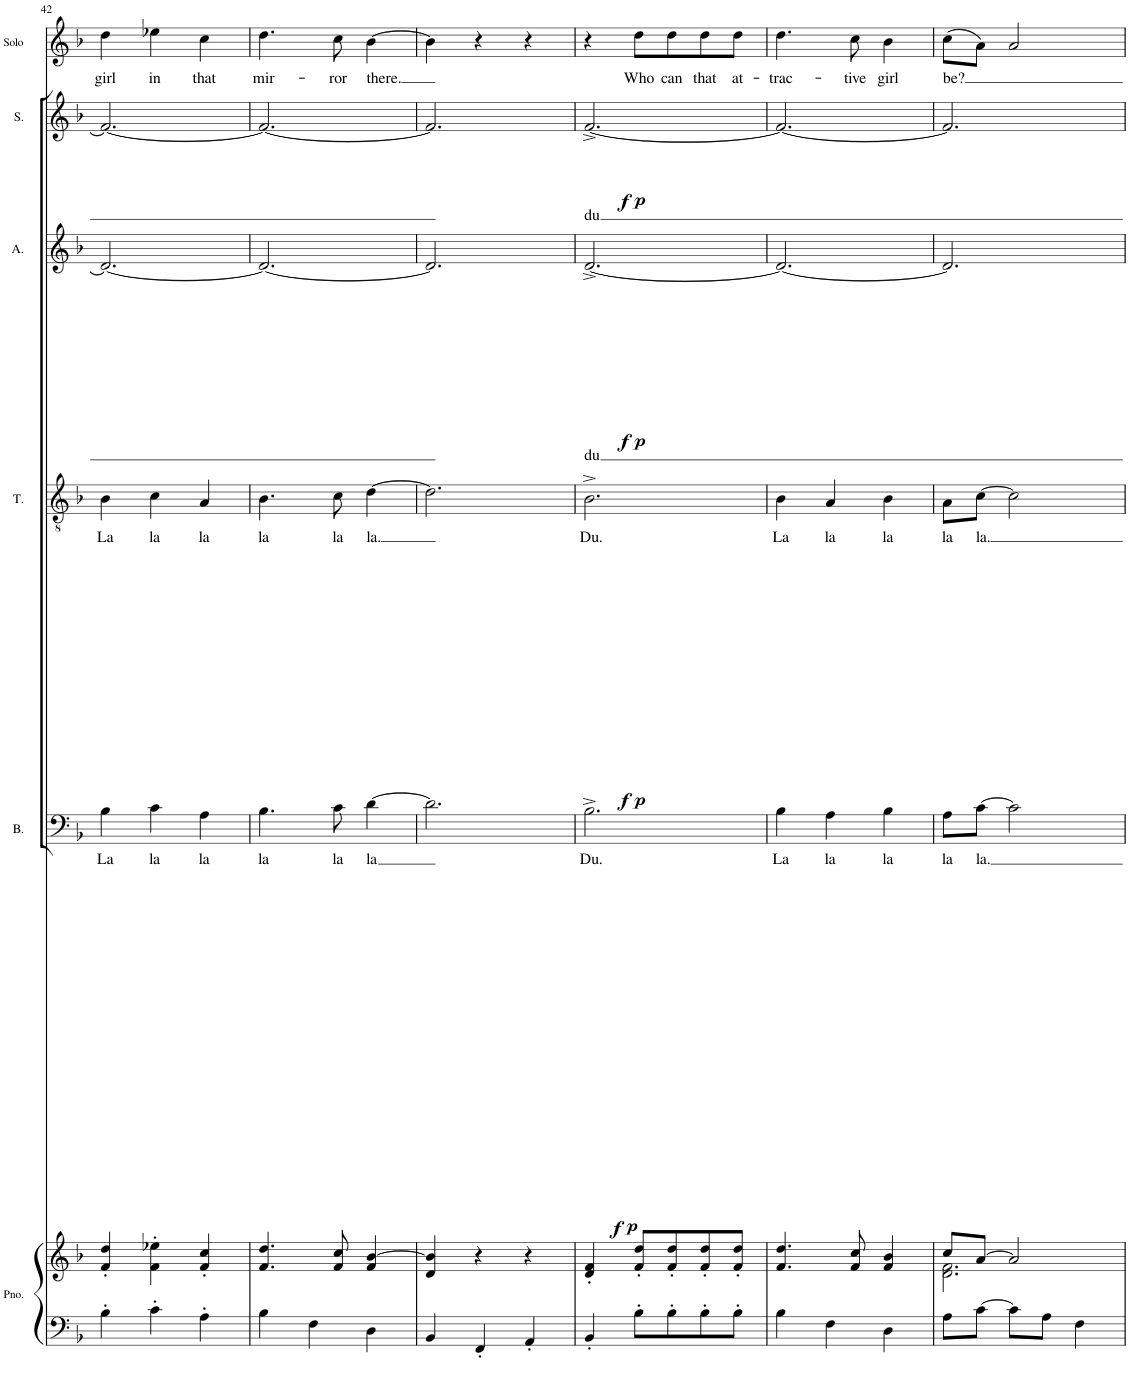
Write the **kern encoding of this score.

**kern	**kern	**kern	**text	**dynam	**kern	**text	**dynam	**kern	**text	**dynam	**kern	**text	**dynam	**kern	**text
*part6	*part6	*part5	*part5	*part5	*part4	*part4	*part4	*part3	*part3	*part3	*part2	*part2	*part2	*part1	*part1
*staff7	*staff6	*staff5	*staff5	*staff5	*staff4	*staff4	*staff4	*staff3	*staff3	*staff3	*staff2	*staff2	*staff2	*staff1	*staff1
*I"Piano	*	*I"Bass	*	*	*I"Tenor	*	*	*I"Alto	*	*	*I"Soprano	*	*	*I"Soprano Solo	*
*I'Pno.	*	*I'B.	*	*	*I'T.	*	*	*I'A.	*	*	*I'S.	*	*	*I'Solo	*
!!LO:PB:g=z
*clefF4	*clefG2	*clefF4	*	*	*clefGv2	*	*	*clefG2	*	*	*clefG2	*	*	*clefG2	*
*k[b-]	*k[b-]	*k[b-]	*	*	*k[b-]	*	*	*k[b-]	*	*	*k[b-]	*	*	*k[b-]	*
*M3/4	*M3/4	*M3/4	*	*	*M3/4	*	*	*M3/4	*	*	*M3/4	*	*	*M3/4	*
=42	=42	=42	=42	=42	=42	=42	=42	=42	=42	=42	=42	=42	=42	=42	=42
!	!	!	!LO:LY:b	!	!	!LO:LY:b	!	!	!	!	!	!	!	!	!LO:LY:b
4B-'\	4f/' 4dd/'	4B-\	La	.	4B-\	La	.	2.d/_	.	.	2.f/_	.	.	4dd\	girl
!	!	!	!LO:LY:b	!	!	!LO:LY:b	!	!	!	!	!	!	!	!	!LO:LY:b
4c'\	4f\' 4ee-X\'	4c\	la	.	4c\	la	.	.	.	.	.	.	.	4ee-X\	in
!	!	!	!LO:LY:b	!	!	!LO:LY:b	!	!	!	!	!	!	!	!	!LO:LY:b
4A'\	4f/' 4cc/'	4A\	la	.	4A/	la	.	.	.	.	.	.	.	4cc\	that
=43	=43	=43	=43	=43	=43	=43	=43	=43	=43	=43	=43	=43	=43	=43	=43
!	!	!	!LO:LY:b	!	!	!LO:LY:b	!	!	!	!	!	!	!	!	!LO:LY:b
4B-\	4.f/ 4.dd/	4.B-\	la	.	4.B-\	la	.	2.d/_	.	.	2.f/_	.	.	4.dd\	mir-
4F\	.	.	.	.	.	.	.	.	.	.	.	.	.	.	.
!	!	!	!LO:LY:b	!	!	!LO:LY:b	!	!	!	!	!	!	!	!	!LO:LY:b
.	8f/ 8cc/	8c\	la	.	8c\	la	.	.	.	.	.	.	.	8cc\	-ror
!	!	!	!LO:LY:b	!	!	!LO:LY:b	!	!	!	!	!	!	!	!	!LO:LY:b
4D\	4f/ [4b-/	[4d\	la	.	[4d\	la.	.	.	.	.	.	.	.	[4b-\	there.
=44	=44	=44	=44	=44	=44	=44	=44	=44	=44	=44	=44	=44	=44	=44	=44
4BB-/	4d/ 4b-/]	2.d\]	.	.	2.d\]	.	.	2.d/]	.	.	2.f/]	.	.	4b-\]	.
4FF'/	4r	.	.	.	.	.	.	.	.	.	.	.	.	4r	.
4AA'/	4r	.	.	.	.	.	.	.	.	.	.	.	.	4r	.
=45	=45	=45	=45	=45	=45	=45	=45	=45	=45	=45	=45	=45	=45	=45	=45
!	!	!	!LO:LY:b	!LO:DY:b	!	!LO:LY:b	!	!	!LO:LY:b	!	!	!LO:LY:b	!	!	!
!	!	!	!	!LO:DY:n=1:b	!	!	!LO:DY:b	!	!	!	!	!	!	!	!
!	!	!	!	!	!	!	!LO:DY:n=1:b	!	!	!LO:DY:b	!	!	!	!	!
!	!	!	!	!	!	!	!	!	!	!LO:DY:n=1:b	!	!	!LO:DY:b	!	!
!	!	!	!	!	!	!	!	!	!	!	!	!	!LO:DY:n=1:b	!	!
4BB-'/	4d/' 4f/'	2.B-^\	Du.	f p	2.B-^\	Du.	f p	[2.d^/	du	f p	[2.f^/	du	f p	4r	.
!	!	!	!	!	!	!	!	!	!	!	!	!	!	!	!LO:LY:b
8B-'\L	8f/' 8dd/'L	.	.	.	.	.	.	.	.	.	.	.	.	8dd\L	Who
!	!	!	!	!	!	!	!	!	!	!	!	!	!	!	!LO:LY:b
8B-'\	8f/' 8dd/'	.	.	.	.	.	.	.	.	.	.	.	.	8dd\	can
!	!	!	!	!	!	!	!	!	!	!	!	!	!	!	!LO:LY:b
8B-'\	8f/' 8dd/'	.	.	.	.	.	.	.	.	.	.	.	.	8dd\	that
!	!	!	!	!	!	!	!	!	!	!	!	!	!	!	!LO:LY:b
8B-'\J	8f/' 8dd/'J	.	.	.	.	.	.	.	.	.	.	.	.	8dd\J	at-
=46	=46	=46	=46	=46	=46	=46	=46	=46	=46	=46	=46	=46	=46	=46	=46
!	!	!	!LO:LY:b	!	!	!LO:LY:b	!	!	!	!	!	!	!	!	!LO:LY:b
4B-\	4.f/ 4.dd/	4B-\	La	.	4B-\	La	.	2.d/_	.	.	2.f/_	.	.	4.dd\	-trac-
!	!	!	!LO:LY:b	!	!	!LO:LY:b	!	!	!	!	!	!	!	!	!
4F\	.	4A\	la	.	4A/	la	.	.	.	.	.	.	.	.	.
!	!	!	!	!	!	!	!	!	!	!	!	!	!	!	!LO:LY:b
.	8f/ 8cc/	.	.	.	.	.	.	.	.	.	.	.	.	8cc\	-tive
!	!	!	!LO:LY:b	!	!	!LO:LY:b	!	!	!	!	!	!	!	!	!LO:LY:b
4D\	4f/ 4b-/	4B-\	la	.	4B-\	la	.	.	.	.	.	.	.	4b-\	girl
=47	=47	=47	=47	=47	=47	=47	=47	=47	=47	=47	=47	=47	=47	=47	=47
*	*^	*	*	*	*	*	*	*	*	*	*	*	*	*	*
!	!	!	!	!LO:LY:b	!	!	!LO:LY:b	!	!	!	!	!	!	!	!	!LO:LY:b
8A\L	8cc/L	2.d\ 2.f\	8A\L	la	.	8A\L	la	.	2.d/]	.	.	2.f/]	.	.	(8cc\L	be?
!	!	!	!	!LO:LY:b	!	!	!LO:LY:b	!	!	!	!	!	!	!	!	!
[8c\J	[8a/J	.	[8c\J	la.	.	[8c\J	la.	.	.	.	.	.	.	.	8a\J)	.
8c\L]	2a/]	.	2c\]	.	.	2c\]	.	.	.	.	.	.	.	.	2a/	.
8A\J	.	.	.	.	.	.	.	.	.	.	.	.	.	.	.	.
4F\	.	.	.	.	.	.	.	.	.	.	.	.	.	.	.	.
*	*v	*v	*	*	*	*	*	*	*	*	*	*	*	*	*	*
=	=	=	=	=	=	=	=	=	=	=	=	=	=	=	=
*-	*-	*-	*-	*-	*-	*-	*-	*-	*-	*-	*-	*-	*-	*-	*-
